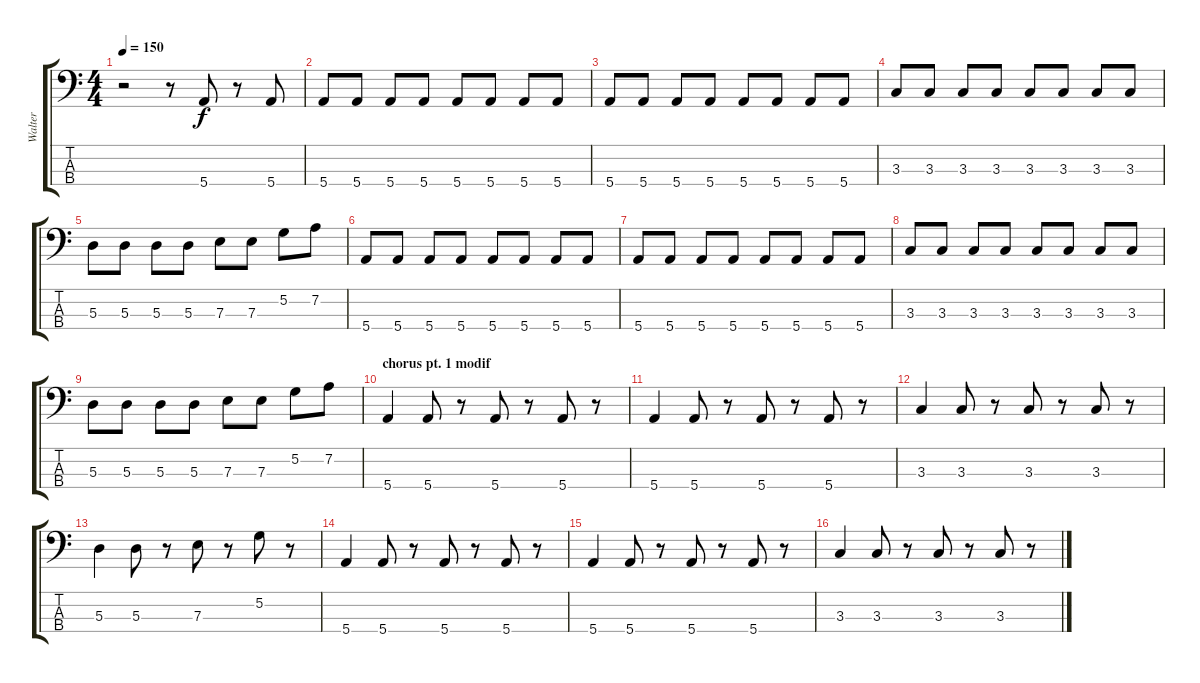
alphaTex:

\track ("Walter" "Walter") {instrument electricbasspick}
\staff {score tabs}
\tuning (G2 D2 A1 E1) {hide}
\ts (4 4)
\tempo 150
\clef f4
\ks c
r.2{dy f} r.8 5.4.8 r.8 5.4.8 |
5.4.8 5.4.8 5.4.8 5.4.8 5.4.8 5.4.8 5.4.8 5.4.8 |
5.4.8 5.4.8 5.4.8 5.4.8 5.4.8 5.4.8 5.4.8 5.4.8 |
3.3.8 3.3.8 3.3.8 3.3.8 3.3.8 3.3.8 3.3.8 3.3.8 |
5.3.8 5.3.8 5.3.8 5.3.8 7.3.8 7.3.8 5.2.8 7.2.8 |
5.4.8 5.4.8 5.4.8 5.4.8 5.4.8 5.4.8 5.4.8 5.4.8 |
5.4.8 5.4.8 5.4.8 5.4.8 5.4.8 5.4.8 5.4.8 5.4.8 |
3.3.8 3.3.8 3.3.8 3.3.8 3.3.8 3.3.8 3.3.8 3.3.8 |
5.3.8 5.3.8 5.3.8 5.3.8 7.3.8 7.3.8 5.2.8 7.2.8 |
\section ("" "chorus pt. 1 modif")
5.4.4 5.4.8 r.8 5.4.8 r.8 5.4.8 r.8 |
5.4.4 5.4.8 r.8 5.4.8 r.8 5.4.8 r.8 |
3.3.4 3.3.8 r.8 3.3.8 r.8 3.3.8 r.8 |
5.3.4 5.3.8 r.8 7.3.8 r.8 5.2.8 r.8 |
5.4.4 5.4.8 r.8 5.4.8 r.8 5.4.8 r.8 |
5.4.4 5.4.8 r.8 5.4.8 r.8 5.4.8 r.8 |
3.3.4 3.3.8 r.8 3.3.8 r.8 3.3.8 r.8
